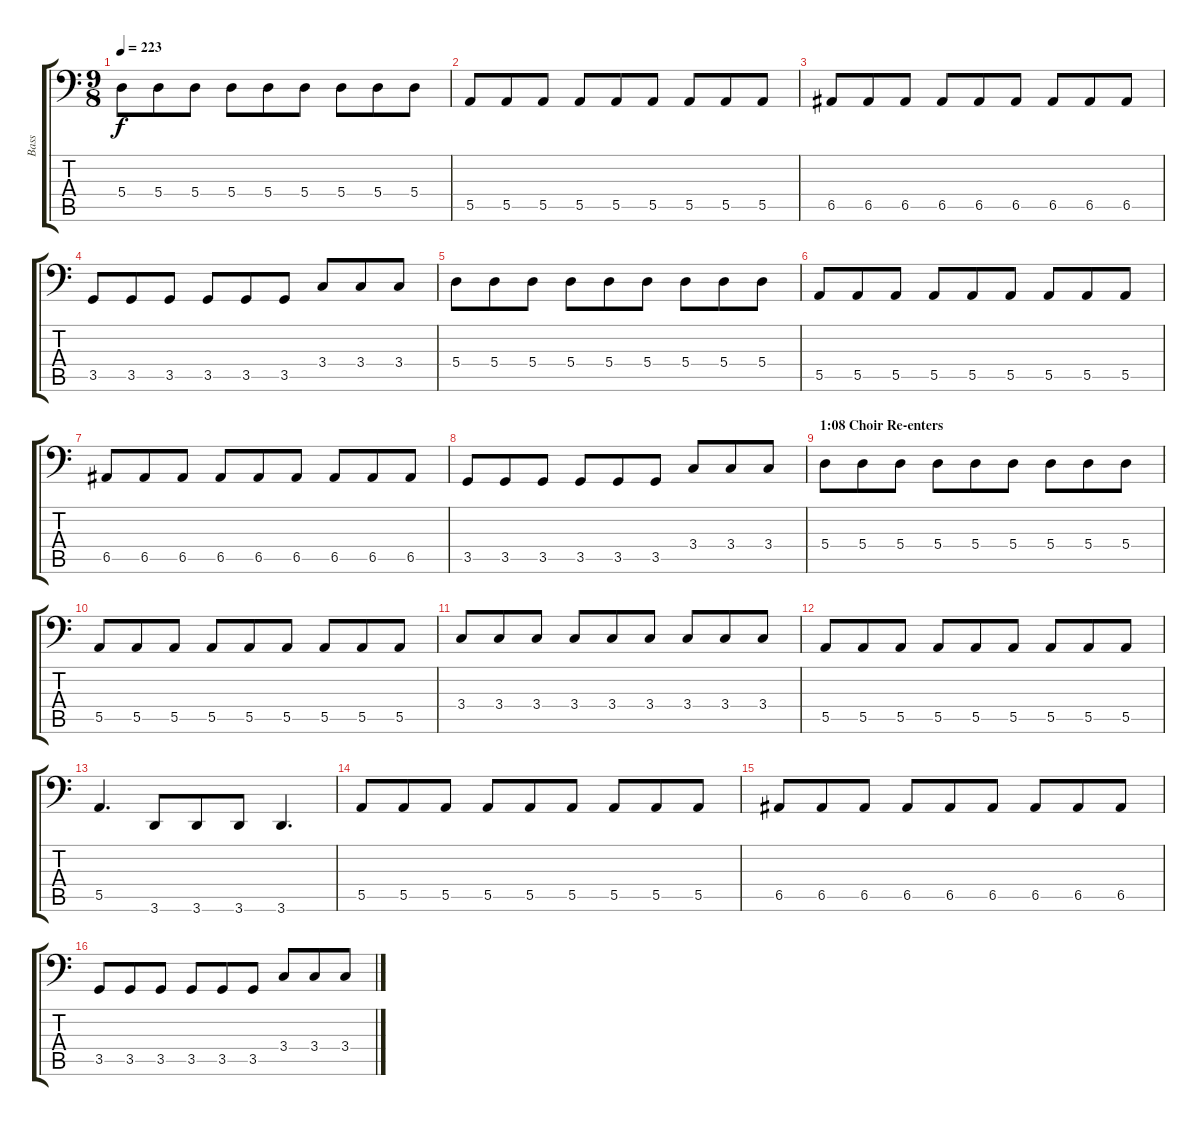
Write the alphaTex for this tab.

\track ("Bass" "Bass") {instrument electricbasspick}
\staff {score tabs}
\tuning (B2 G2 D2 A1 E1 B0) {hide}
\ts (9 8)
\tempo 223
\clef f4
\ks c
5.4.8{dy f} 5.4.8 5.4.8 5.4.8 5.4.8 5.4.8 5.4.8 5.4.8 5.4.8 |
5.5.8 5.5.8 5.5.8 5.5.8 5.5.8 5.5.8 5.5.8 5.5.8 5.5.8 |
6.5.8 6.5.8 6.5.8 6.5.8 6.5.8 6.5.8 6.5.8 6.5.8 6.5.8 |
3.5.8 3.5.8 3.5.8 3.5.8 3.5.8 3.5.8 3.4.8 3.4.8 3.4.8 |
5.4.8 5.4.8 5.4.8 5.4.8 5.4.8 5.4.8 5.4.8 5.4.8 5.4.8 |
5.5.8 5.5.8 5.5.8 5.5.8 5.5.8 5.5.8 5.5.8 5.5.8 5.5.8 |
6.5.8 6.5.8 6.5.8 6.5.8 6.5.8 6.5.8 6.5.8 6.5.8 6.5.8 |
3.5.8 3.5.8 3.5.8 3.5.8 3.5.8 3.5.8 3.4.8 3.4.8 3.4.8 |
\section ("" "1:08 Choir Re-enters")
5.4.8 5.4.8 5.4.8 5.4.8 5.4.8 5.4.8 5.4.8 5.4.8 5.4.8 |
5.5.8 5.5.8 5.5.8 5.5.8 5.5.8 5.5.8 5.5.8 5.5.8 5.5.8 |
3.4.8 3.4.8 3.4.8 3.4.8 3.4.8 3.4.8 3.4.8 3.4.8 3.4.8 |
5.5.8 5.5.8 5.5.8 5.5.8 5.5.8 5.5.8 5.5.8 5.5.8 5.5.8 |
5.5.4{d} 3.6.8 3.6.8 3.6.8 3.6.4{d} |
5.5.8 5.5.8 5.5.8 5.5.8 5.5.8 5.5.8 5.5.8 5.5.8 5.5.8 |
6.5.8 6.5.8 6.5.8 6.5.8 6.5.8 6.5.8 6.5.8 6.5.8 6.5.8 |
3.5.8 3.5.8 3.5.8 3.5.8 3.5.8 3.5.8 3.4.8 3.4.8 3.4.8
